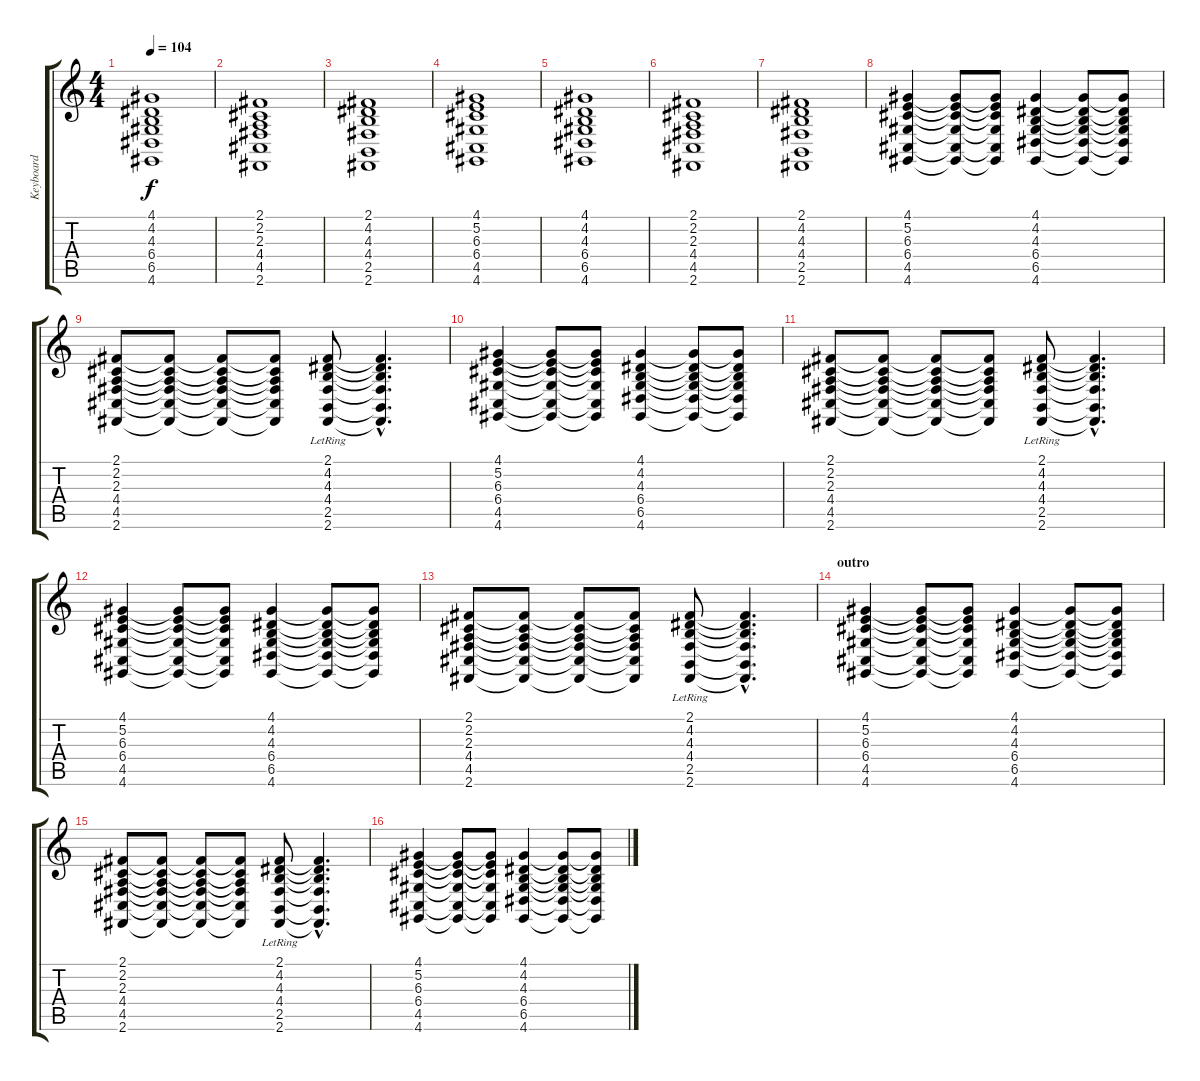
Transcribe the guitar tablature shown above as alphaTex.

\track ("Keyboard" "Keyboard") {instrument pad2warm}
\staff {score tabs}
\tuning (E4 B3 G3 D3 A2 E2) {hide}
\ts (4 4)
\tempo 104
\clef g2
\ks c
(4.1 4.2 4.3 6.4 6.5 4.6).1{dy f} |
(2.1 2.2 2.3 4.4 4.5 2.6).1 |
(2.1 4.2 4.3 4.4 2.5 2.6).1 |
(4.1 5.2 6.3 6.4 4.5 4.6).1 |
(4.1 4.2 4.3 6.4 6.5 4.6).1 |
(2.1 2.2 2.3 4.4 4.5 2.6).1 |
(2.1 4.2 4.3 4.4 2.5 2.6).1 |
(4.1 5.2 6.3 6.4 4.5 4.6).4 (4.1{t} 5.2{t} 6.3{t} 6.4{t} 4.5{t} 4.6{t}).8 (4.1{t} 5.2{t} 6.3{t} 6.4{t} 4.5{t} 4.6{t}).8 (4.1 4.2 4.3 6.4 6.5 4.6).4 (4.1{t} 4.2{t} 4.3{t} 6.4{t} 6.5{t} 4.6{t}).8 (4.1{t} 4.2{t} 4.3{t} 6.4{t} 6.5{t} 4.6{t}).8 |
(2.1 2.2 2.3 4.4 4.5 2.6).8 (2.1{t} 2.2{t} 2.3{t} 4.4{t} 4.5{t} 2.6{t}).8 (2.1{t} 2.2{t} 2.3{t} 4.4{t} 4.5{t} 2.6{t}).8 (2.1{t} 2.2{t} 2.3{t} 4.4{t} 4.5{t} 2.6{t}).8 (2.1{lr} 4.2 4.3 4.4 2.5 2.6).8 (2.1{hac t} 4.2{hac t} 4.3{hac t} 4.4{hac t} 2.5{hac t} 2.6{hac t}).4{d} |
(4.1 5.2 6.3 6.4 4.5 4.6).4 (4.1{t} 5.2{t} 6.3{t} 6.4{t} 4.5{t} 4.6{t}).8 (4.1{t} 5.2{t} 6.3{t} 6.4{t} 4.5{t} 4.6{t}).8 (4.1 4.2 4.3 6.4 6.5 4.6).4 (4.1{t} 4.2{t} 4.3{t} 6.4{t} 6.5{t} 4.6{t}).8 (4.1{t} 4.2{t} 4.3{t} 6.4{t} 6.5{t} 4.6{t}).8 |
(2.1 2.2 2.3 4.4 4.5 2.6).8 (2.1{t} 2.2{t} 2.3{t} 4.4{t} 4.5{t} 2.6{t}).8 (2.1{t} 2.2{t} 2.3{t} 4.4{t} 4.5{t} 2.6{t}).8 (2.1{t} 2.2{t} 2.3{t} 4.4{t} 4.5{t} 2.6{t}).8 (2.1{lr} 4.2 4.3 4.4 2.5 2.6).8 (2.1{hac t} 4.2{hac t} 4.3{hac t} 4.4{hac t} 2.5{hac t} 2.6{hac t}).4{d} |
(4.1 5.2 6.3 6.4 4.5 4.6).4 (4.1{t} 5.2{t} 6.3{t} 6.4{t} 4.5{t} 4.6{t}).8 (4.1{t} 5.2{t} 6.3{t} 6.4{t} 4.5{t} 4.6{t}).8 (4.1 4.2 4.3 6.4 6.5 4.6).4 (4.1{t} 4.2{t} 4.3{t} 6.4{t} 6.5{t} 4.6{t}).8 (4.1{t} 4.2{t} 4.3{t} 6.4{t} 6.5{t} 4.6{t}).8 |
(2.1 2.2 2.3 4.4 4.5 2.6).8 (2.1{t} 2.2{t} 2.3{t} 4.4{t} 4.5{t} 2.6{t}).8 (2.1{t} 2.2{t} 2.3{t} 4.4{t} 4.5{t} 2.6{t}).8 (2.1{t} 2.2{t} 2.3{t} 4.4{t} 4.5{t} 2.6{t}).8 (2.1{lr} 4.2 4.3 4.4 2.5 2.6).8 (2.1{hac t} 4.2{hac t} 4.3{hac t} 4.4{hac t} 2.5{hac t} 2.6{hac t}).4{d} |
\section ("" "outro")
(4.1 5.2 6.3 6.4 4.5 4.6).4 (4.1{t} 5.2{t} 6.3{t} 6.4{t} 4.5{t} 4.6{t}).8 (4.1{t} 5.2{t} 6.3{t} 6.4{t} 4.5{t} 4.6{t}).8 (4.1 4.2 4.3 6.4 6.5 4.6).4 (4.1{t} 4.2{t} 4.3{t} 6.4{t} 6.5{t} 4.6{t}).8 (4.1{t} 4.2{t} 4.3{t} 6.4{t} 6.5{t} 4.6{t}).8 |
(2.1 2.2 2.3 4.4 4.5 2.6).8 (2.1{t} 2.2{t} 2.3{t} 4.4{t} 4.5{t} 2.6{t}).8 (2.1{t} 2.2{t} 2.3{t} 4.4{t} 4.5{t} 2.6{t}).8 (2.1{t} 2.2{t} 2.3{t} 4.4{t} 4.5{t} 2.6{t}).8 (2.1{lr} 4.2 4.3 4.4 2.5 2.6).8 (2.1{hac t} 4.2{hac t} 4.3{hac t} 4.4{hac t} 2.5{hac t} 2.6{hac t}).4{d} |
(4.1 5.2 6.3 6.4 4.5 4.6).4 (4.1{t} 5.2{t} 6.3{t} 6.4{t} 4.5{t} 4.6{t}).8 (4.1{t} 5.2{t} 6.3{t} 6.4{t} 4.5{t} 4.6{t}).8 (4.1 4.2 4.3 6.4 6.5 4.6).4 (4.1{t} 4.2{t} 4.3{t} 6.4{t} 6.5{t} 4.6{t}).8 (4.1{t} 4.2{t} 4.3{t} 6.4{t} 6.5{t} 4.6{t}).8
